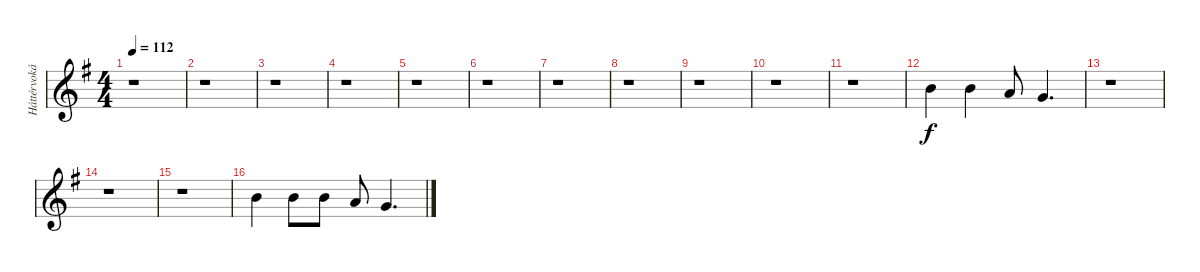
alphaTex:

\track ("Háttérvokál" "Háttérvoká") {instrument baritonesax}
\staff {score}
\tuning (E4 B3 G3 D3 A2 E2) {hide}
\ts (4 4)
\tempo 112
\clef g2
\ks g
r.1{dy f} |
r.1 |
r.1 |
r.1 |
r.1 |
r.1 |
r.1 |
r.1 |
r.1 |
r.1 |
r.1 |
7.1.4 7.1.4 5.1.8 3.1.4{d} |
r.1 |
r.1 |
r.1 |
7.1.4 7.1.8 7.1.8 5.1.8 3.1.4{d}
